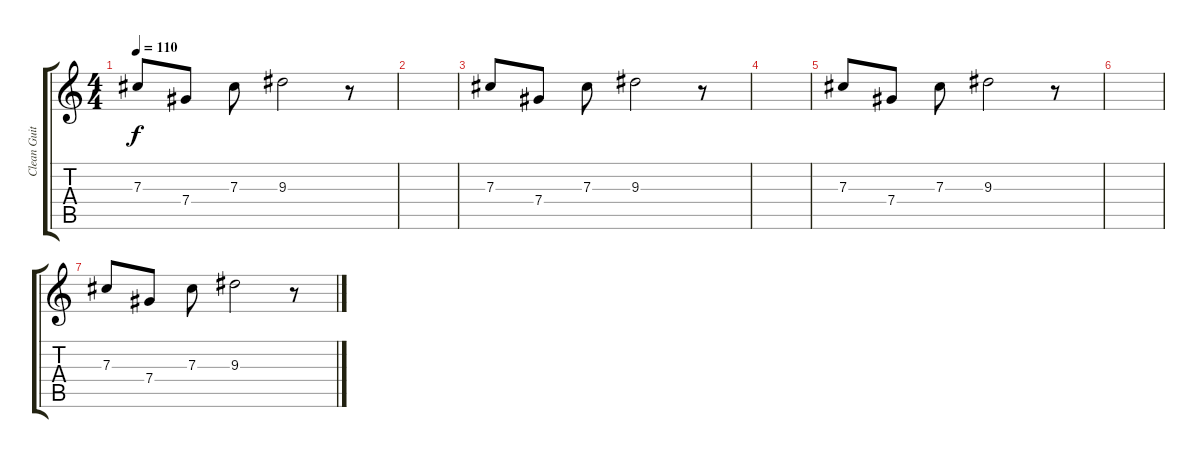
\track ("Clean Guitar" "Clean Guit") {instrument electricguitarclean}
\staff {score tabs}
\tuning (Eb4 Bb3 Gb3 Db3 Ab2 D2) {hide}
\ts (4 4)
\tempo 110
\clef g2
\ks c
7.3.8{dy f} 7.4.8 7.3.8 9.3.2 r.8 |
|
7.3.8 7.4.8 7.3.8 9.3.2 r.8 |
|
7.3.8 7.4.8 7.3.8 9.3.2 r.8 |
|
7.3.8 7.4.8 7.3.8 9.3.2 r.8
